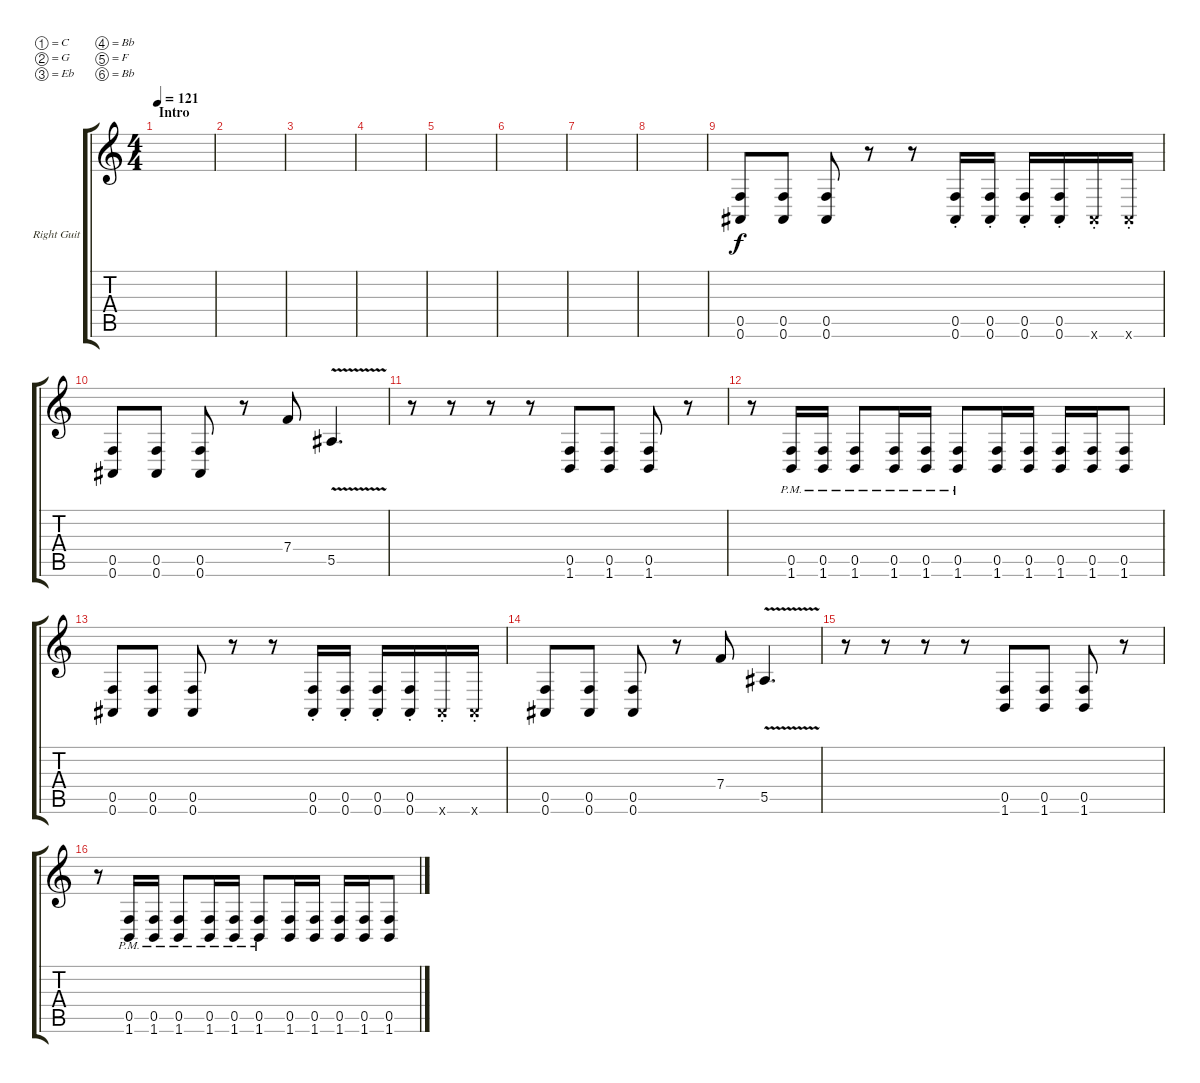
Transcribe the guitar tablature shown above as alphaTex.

\defaultSystemsLayout 4
\bracketExtendMode groupsimilarinstruments
\firstSystemTrackNameOrientation horizontal
\otherSystemsTrackNameOrientation horizontal
\track ("Right Guitar" "Right Guit") {instrument overdrivenguitar}
\staff {score tabs}
\tuning (C4 G3 Eb3 Bb2 F2 Bb1)
\ts (4 4)
\section ("" "Intro")
\tempo 121
\clef g2
\ks c
|
|
|
|
|
|
|
|
(0.6 0.5).8 (0.6 0.5).8 (0.6 0.5).8 r.8 r.8 (0.6{st} 0.5).16 (0.6{st} 0.5).16 (0.6{st} 0.5).16 (0.6{st} 0.5).16 0.6{st x}.16 0.6{st x}.16 |
(0.6 0.5).8 (0.6 0.5).8 (0.6 0.5).8 r.8 7.4.8 5.5{v}.4{d} |
r.8 r.8 r.8 r.8 (1.6 0.5).8 (1.6 0.5).8 (1.6 0.5).8 r.8 |
r.8 (1.6{pm} 0.5{pm}).16 (1.6{pm} 0.5{pm}).16 (1.6{pm} 0.5{pm}).8 (1.6{pm} 0.5{pm}).16 (1.6{pm} 0.5{pm}).16 (1.6{pm} 0.5{pm}).8 (1.6 0.5).16 (1.6 0.5).16 (1.6 0.5).16 (1.6 0.5).16 (1.6 0.5).8 |
(0.6 0.5).8 (0.6 0.5).8 (0.6 0.5).8 r.8 r.8 (0.6{st} 0.5).16 (0.6{st} 0.5).16 (0.6{st} 0.5).16 (0.6{st} 0.5).16 0.6{st x}.16 0.6{st x}.16 |
(0.6 0.5).8 (0.6 0.5).8 (0.6 0.5).8 r.8 7.4.8 5.5{v}.4{d} |
r.8 r.8 r.8 r.8 (1.6 0.5).8 (1.6 0.5).8 (1.6 0.5).8 r.8 |
r.8 (1.6{pm} 0.5{pm}).16 (1.6{pm} 0.5{pm}).16 (1.6{pm} 0.5{pm}).8 (1.6{pm} 0.5{pm}).16 (1.6{pm} 0.5{pm}).16 (1.6{pm} 0.5{pm}).8 (1.6 0.5).16 (1.6 0.5).16 (1.6 0.5).16 (1.6 0.5).16 (1.6 0.5).8
